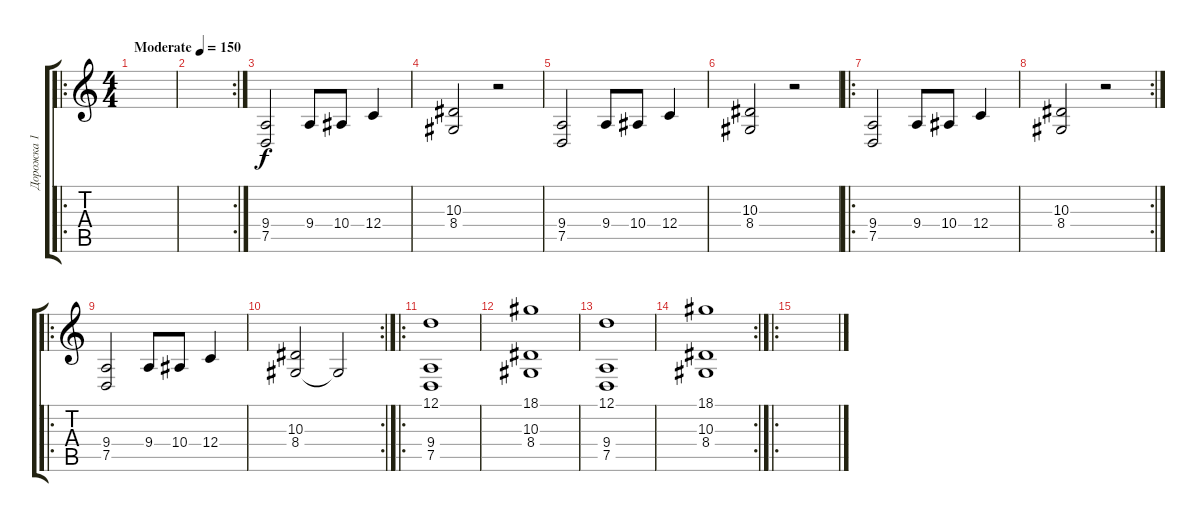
\track ("Дорожка 1" "Дорожка 1") {instrument stringensemble1}
\staff {score tabs}
\tuning (D4 A3 F3 C3 G2 D2) {hide}
\ro
\ts (4 4)
\tempo (150 "Moderate")
\clef g2
\ks c
|
\rc 2
|
(9.4 7.5).2{instrument stringensemble1} 9.4.8 10.4.8 12.4.4 |
(10.3 8.4).2 r.2 |
(9.4 7.5).2 9.4.8 10.4.8 12.4.4 |
(10.3 8.4).2 r.2 |
\ro
(9.4 7.5).2 9.4.8 10.4.8 12.4.4 |
\rc 2
(10.3 8.4).2 r.2 |
\ro
(9.4 7.5).2 9.4.8 10.4.8 12.4.4 |
\rc 2
(10.3 8.4).2 8.4{t}.2 |
\ro
(12.1 9.4 7.5).1 |
(18.1 10.3 8.4).1 |
(12.1 9.4 7.5).1 |
\rc 2
(18.1 10.3 8.4).1 |
\ro
